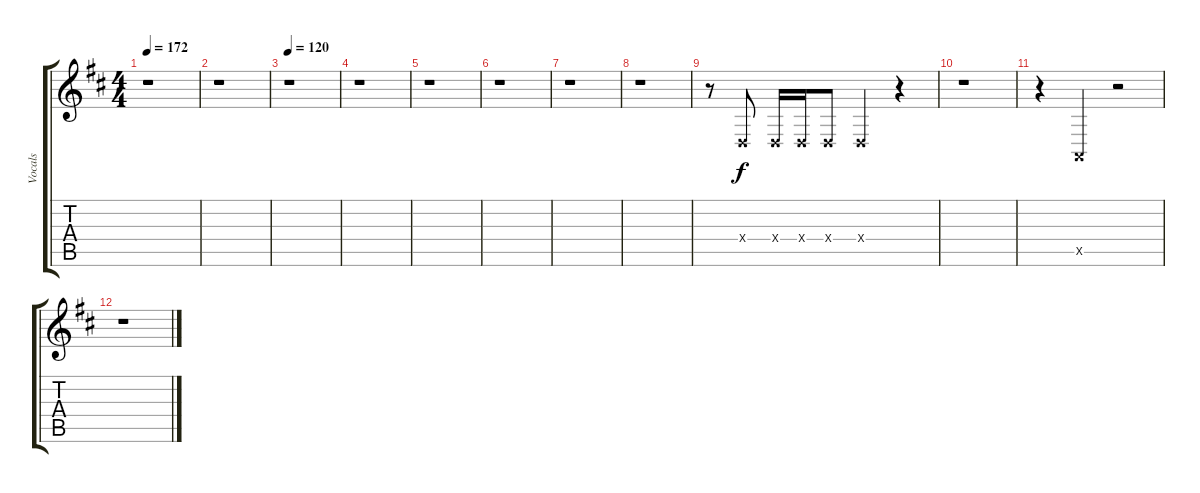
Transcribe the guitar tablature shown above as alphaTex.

\track ("Vocals" "Vocals") {instrument lead6voice}
\staff {score tabs}
\tuning (E4 B3 G3 D3 A2 E2) {hide}
\ts (4 4)
\tempo 172
\clef g2
\ks d
r.1{dy fff} |
r.1 |
\tempo 120
r.1 |
r.1 |
r.1 |
r.1 |
r.1 |
r.1 |
r.8 0.4{x}.8{dy f} 0.4{x}.16 0.4{x}.16 0.4{x}.8 0.4{x}.4 r.4 |
r.1 |
r.4 0.5{x}.4 r.2 |
r.1
